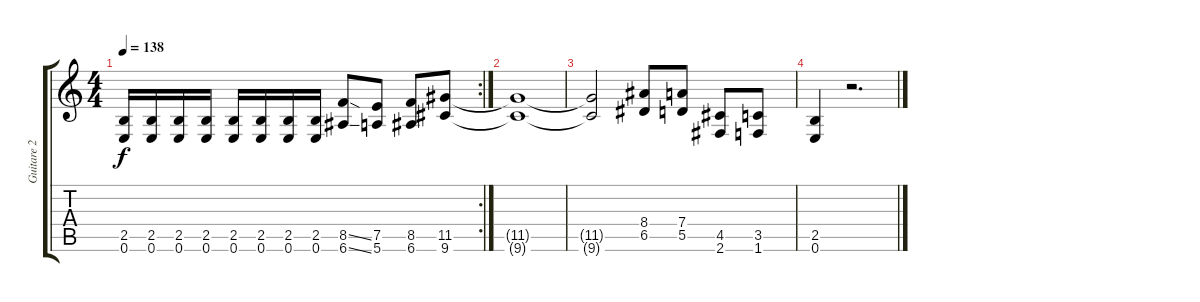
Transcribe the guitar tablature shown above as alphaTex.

\track ("Guitare 2" "Guitare 2") {instrument distortionguitar}
\staff {score tabs}
\tuning (E4 B3 G3 D3 A2 E2) {hide}
\rc 2
\ts (4 4)
\tempo 138
\clef g2
\ks c
(2.5 0.6).16{dy f} (2.5 0.6).16 (2.5 0.6).16 (2.5 0.6).16 (2.5 0.6).16 (2.5 0.6).16 (2.5 0.6).16 (2.5 0.6).16 (8.5{ss} 6.6{ss}).8 (7.5 5.6).8 (8.5 6.6).8 (11.5 9.6).8 |
(11.5{t} 9.6{t}).1 |
(11.5{t} 9.6{t}).2 (8.4 6.5).8 (7.4 5.5).8 (4.5 2.6).8 (3.5 1.6).8 |
(2.5 0.6).4 r.2{d}
